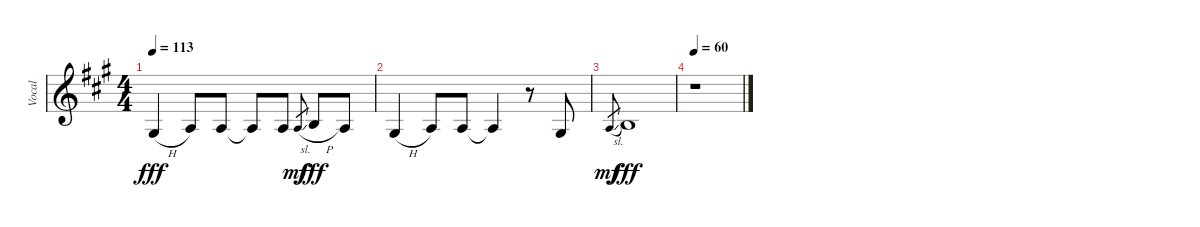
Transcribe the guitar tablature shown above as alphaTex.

\track ("Vocal" "Vocal") {instrument lead6voice}
\staff {score}
\tuning (E4 B3 G3 D3 A2 E2) {hide}
\ts (4 4)
\tempo 113
\clef g2
\ks f#minor
1.3{h}.4{dy fff} 2.3.8 2.3.8 2.3{t}.8 2.3.8 2.3{sl}.8{gr dy mf} 4.3{h}.8{dy fff} 2.3.8 |
1.3{h}.4 2.3.8 2.3.8 2.3{t}.4 r.8 1.3.8 |
2.3{sl}.8{gr dy mf} 4.3.1{dy fff} |
\tempo 60
r.1
